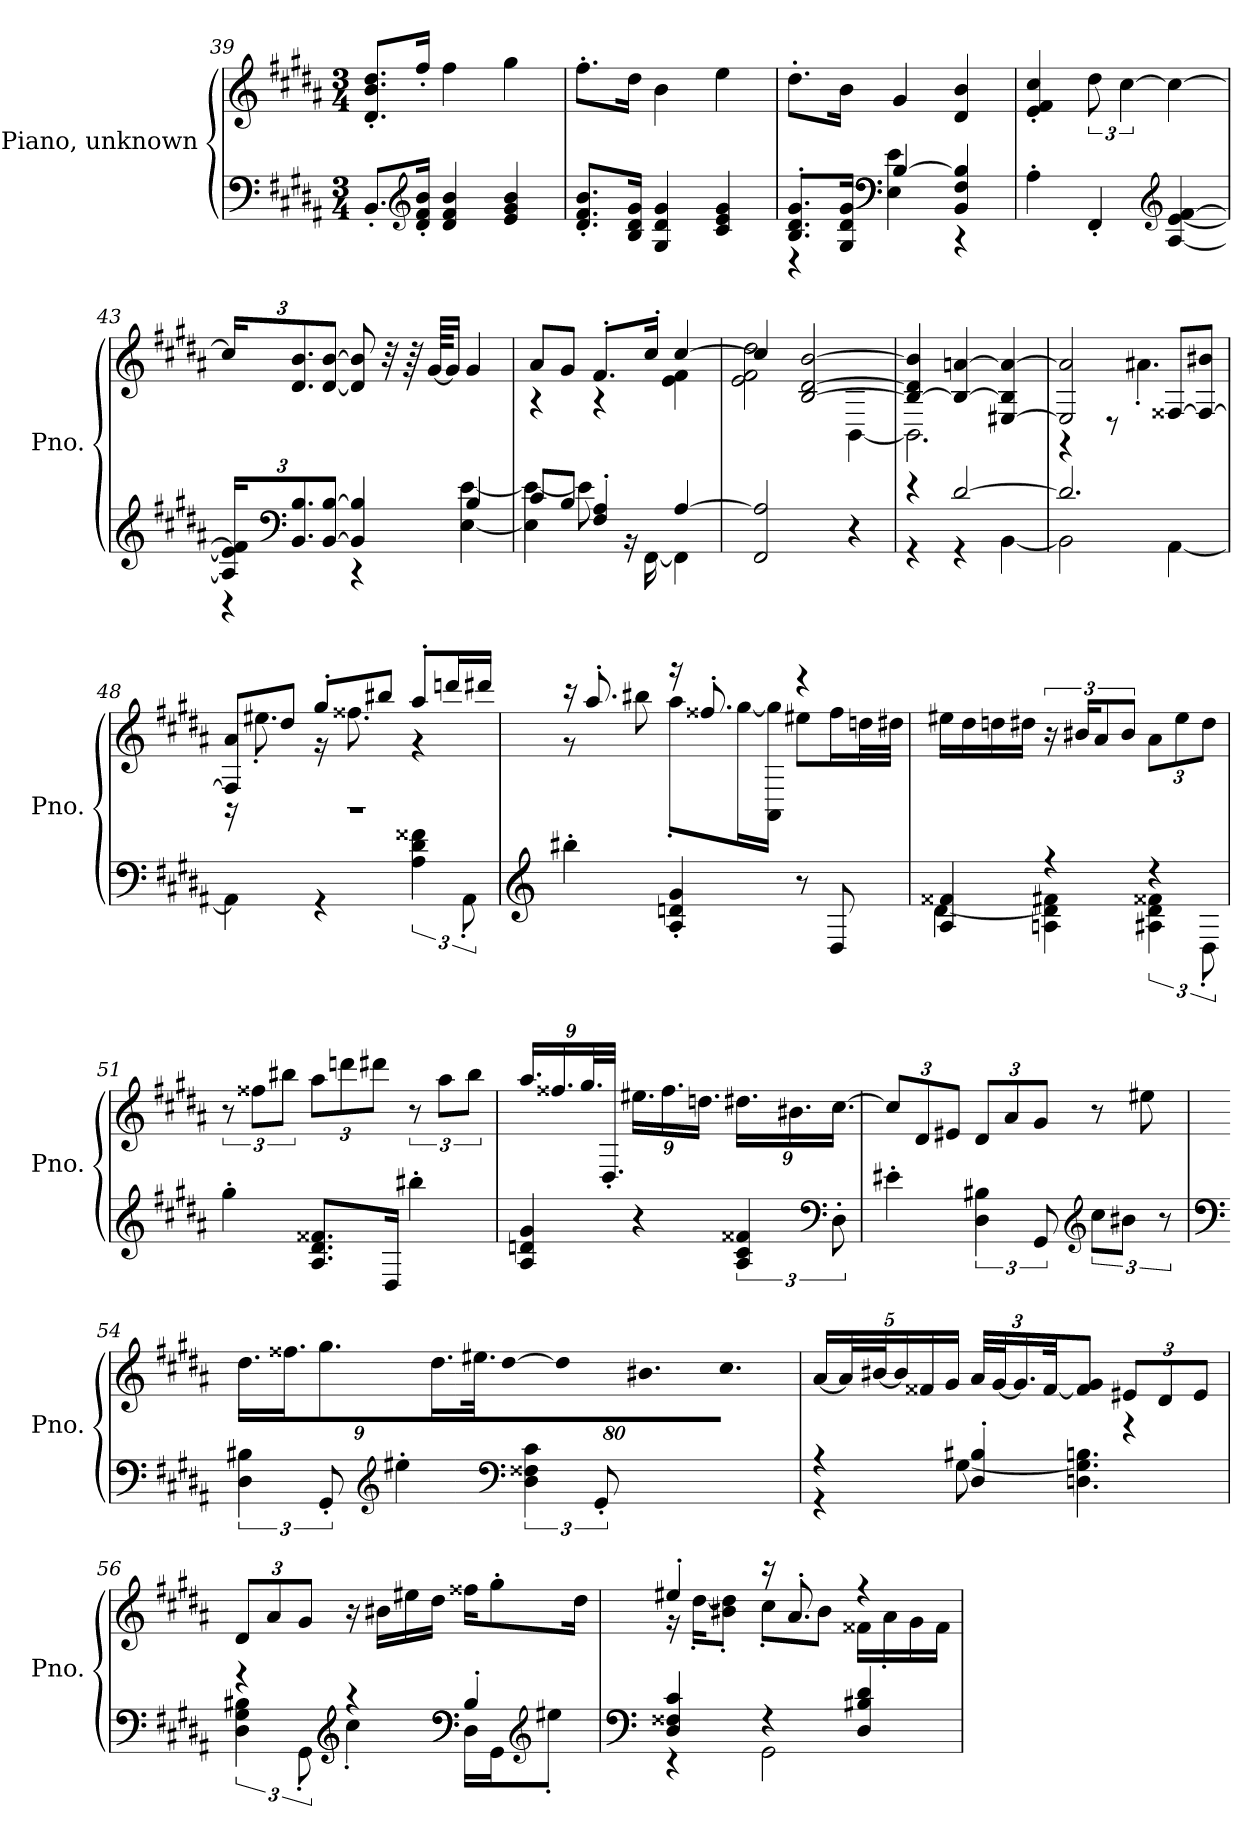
**kern	**kern
*part1	*part1
*staff2	*staff1
*I"Piano, unknown	*
*I'Pno.	*
*clefF4	*clefG2
*k[f#c#g#d#a#]	*k[f#c#g#d#a#]
*M3/4	*M3/4
=39	=39
8.BB'/L	8.d#/' 8.b/' 8.dd#/'L
*clefG2	*
16d#/' 16f#/' 16b/'Jk	16ff#'/Jk
4d#/ 4f#/ 4b/	4ff#\
4e/ 4g#/ 4b/	4gg#\
=40	=40
8.d#/' 8.f#/' 8.b/'L	8.ff#'\L
16B/ 16d#/ 16g#/Jk	16dd#\Jk
4G#/ 4d#/ 4g#/	4b\
4c#/ 4e/ 4g#/	4ee\
!!LO:LB:g=z
=41	=41
*^	*
8.B/' 8.d#/' 8.g#/'L	4r	8.dd#'\L
16G#/ 16d#/ 16g#/Jk	.	16b\Jk
*clefF4	*	*
[4B/	4E\ 4e\	4g#/
4BB/ 4F#/ 4B/]	4r	4d#/ 4b/
*v	*v	*
=42	=42
4A#'\	4e/' 4f#/' 4cc#/'
4FF#'/	12dd#\
.	[6cc#\
*clefG2	*
[4A#/ [4e/ [4f#/	4cc#\_
=43	=43
*Xbrackettup	*Xbrackettup
*^	*
24A#/] 24e/] 24f#/]KL	4r	24cc#/KL]
*clefF4	*	*
12.BB/ 12.B/	.	12.d#/ 12.b/
[12BB/ [12B/J	.	[12d#/ [12b/J
4BB/] 4B/]	4r	8d#/] 8b/]
.	.	32r
.	.	64r
.	.	[64g#/KKLL
.	.	16g#/JJ]
4B/	[4E\ [4e\	4g#/
=44	=44	=44
*	*	*^
8c#/L	4E\] 4e\_	8a#/L	4r
8B/J	.	8g#/J	.
4F#/' 4A#/'	8e\]	8.f#'/L	4r
.	16r	.	.
.	[16FF#\	16cc#'/Jk	.
[4A#/	4FF#\]	[4cc#/	4e\ 4f#\
*v	*v	*	*
!!LO:LB:g=z	!!
=45	=45	=45
2FF#/ 2A#/]	4cc#/]	2e\ 2f#\ 2dd#\
.	[2B/ [2d#/ [2b/	.
4r	.	[4BB\
=46	=46	=46
*^	*	*
4r	4r	4B/_ 4d#/] 4b/]	2.BB\]
[2d#/	4r	4B/_ [4an/	.
.	[4BB\	[4E#X/ 4B/] 4a/_	.
=47	=47	=47	=47
2.d#/]	2BB\]	2E#/] 2a/]	4r
.	.	.	8r
.	.	.	4.a#X'\
.	[4AA#\	[8F##X/L	.
.	.	8F##/_ 8b#X/J	.
=48	=48	=48	=48
2.r	4AA#\]	8F##/] 8a#/L	16r
.	.	.	8.ee#X'\
.	.	8dd#/J	.
.	4r	8gg#'/L	16r
.	.	.	8.ff##X\
.	.	8bb#X/J	.
*	*brackettup	*	*
.	6A#\ 6d#\ 6f##X\	8aa#'/L	4r
.	.	16dddn/L	.
.	12AA#'\	.	.
.	.	16ddd#X/JJ	.
*v	*v	*	*
!!LO:PB:g=z	!!
=49	=49	=49
*clefG2	*	*
4bb#X'\	16r	8r
.	8.aa#'/	.
.	.	8bb#X\
4A#/' 4dn/' 4g#/'	16r	8aa#'\L
.	8.ff##X'/	.
.	.	[16gg#\L
.	.	16AA#\ 16gg#\]JJ
8r	4r	8ee#X\L
8D#/	.	16ff##\L
.	.	32ddn\L
.	.	32dd#X\JJJ
*	*v	*v
=50	=50
*^	*
4A#/ 4f##X/	[4d#\	16ee#X\LL
.	.	16dd#\
.	.	16ddn\
.	.	16dd#X\JJ
*	*	*brackettup
4r	4An\ 4d#\] 4f#X\	24r
.	.	24b#X/KL
.	.	12a#/
.	.	12b#/J
*	*	*Xbrackettup
4r	6A#X\ 6d#\ 6f##X\	12a#\L
.	.	12ee#\
.	12D#'\	12dd#\J
*v	*v	*
!!LO:LB:g=z
=51	=51
*	*brackettup
4gg#'\	12r
.	12ff##X\L
.	12bb#X\J
*	*Xbrackettup
8.A#/ 8.d#/ 8.f##X/L	12aa#\L
.	12dddn\
.	12ddd#X\J
16D#/Jk	.
*	*brackettup
4bb#X'\	12r
.	12aa#\L
.	12bb#\J
=52	=52
*	*Xbrackettup
4A#/ 4dn/ 4g#/	18.aa#/LL
.	18.ff##X/
.	36.gg#/L
.	36.D#'/JJJ
4r	18.ee#X\LL
.	18.ff##\
.	18.ddn\JJ
6A#/ 6c#/ 6f##X/	18.dd#X\LL
.	18.b#X\
*clefF4	*
12D#'\	[18.cc#\JJ
!!LO:LB:g=z
=53	=53
4e#X'\	12cc#/L]
.	12d#/
.	12e#X/J
6D#\ 6B#X\	12d#/L
.	12a#/
12GG#/	12g#/J
*clefG2	*
12cc#\L	8r
12b#X\J	.
.	8ee#X\
12r	.
=54	=54
*clefF4	*
6D#\ 6B#X\	18.dd#\LL
.	18.ff##X\J
12GG#'/	9.gg#\
*clefG2	*
4ee#X'\	.
.	18.dd#\L
.	36.ee#X\JK
!	!LO:N:vis=8
.	[640%71dd#\
*clefF4	*
6D#\ 6F##X\ 6c#\	.
!	!LO:N:vis=64
.	640%9dd#\KKL]
.	18.b#X\
12GG#'/	18.cc#\JJ
!!LO:LB:g=z
=55	=55
*^	*
4r	4r	[20a#/LL
.	.	40a#/L]
.	.	[40b#X/J
.	.	20b#/]
.	.	20f##X/
.	.	20g#/JJ
4D#/' 4B#X/'	[8G#\	48a#/LLL
.	.	[48g#/J
.	.	24.g#/]
.	.	[48f##/JK
.	4.Dn\ 4.G#\] 4.Bn\	8f##/] 8g#/J
4r	.	12e#X/L
.	.	12d#/
.	.	12e#/J
=56	=56	=56
4r	6D#\ 6G#\ 6B#X\	12d#/L
.	.	12a#/
.	12GG#'\	12g#/J
*clefG2	*	*
4r	4cc#'\	16r
.	.	16b#X\LL
.	.	16ee#X\
.	.	16dd#\JJ
*clefF4	*	*
4B#'/	16D#\LL	16ff##X\KL
.	16GG#\J	8gg#'\
*clefG2	*	*
.	8ee#X'\J	.
.	.	16dd#\Jk
!!LO:LB:g=z
=57	=57	=57
*clefF4	*	*
*	*	*^
4D#/ 4F##X/ 4c#/	4r	4ee#X'/	16r
.	.	.	[16dd#'\KL
.	.	.	8b#X\' 8dd#\]'J
4r	2GG#\	16r	8cc#'\L
.	.	8.a#'/	.
.	.	.	8b#\J
4D#/ 4B#X/ 4d#/	.	4r	16f##X\LL
.	.	.	16a#'\
.	.	.	16g#\
.	.	.	16f##\JJ
*v	*v	*	*
*	*v	*v
=	=
*-	*-
